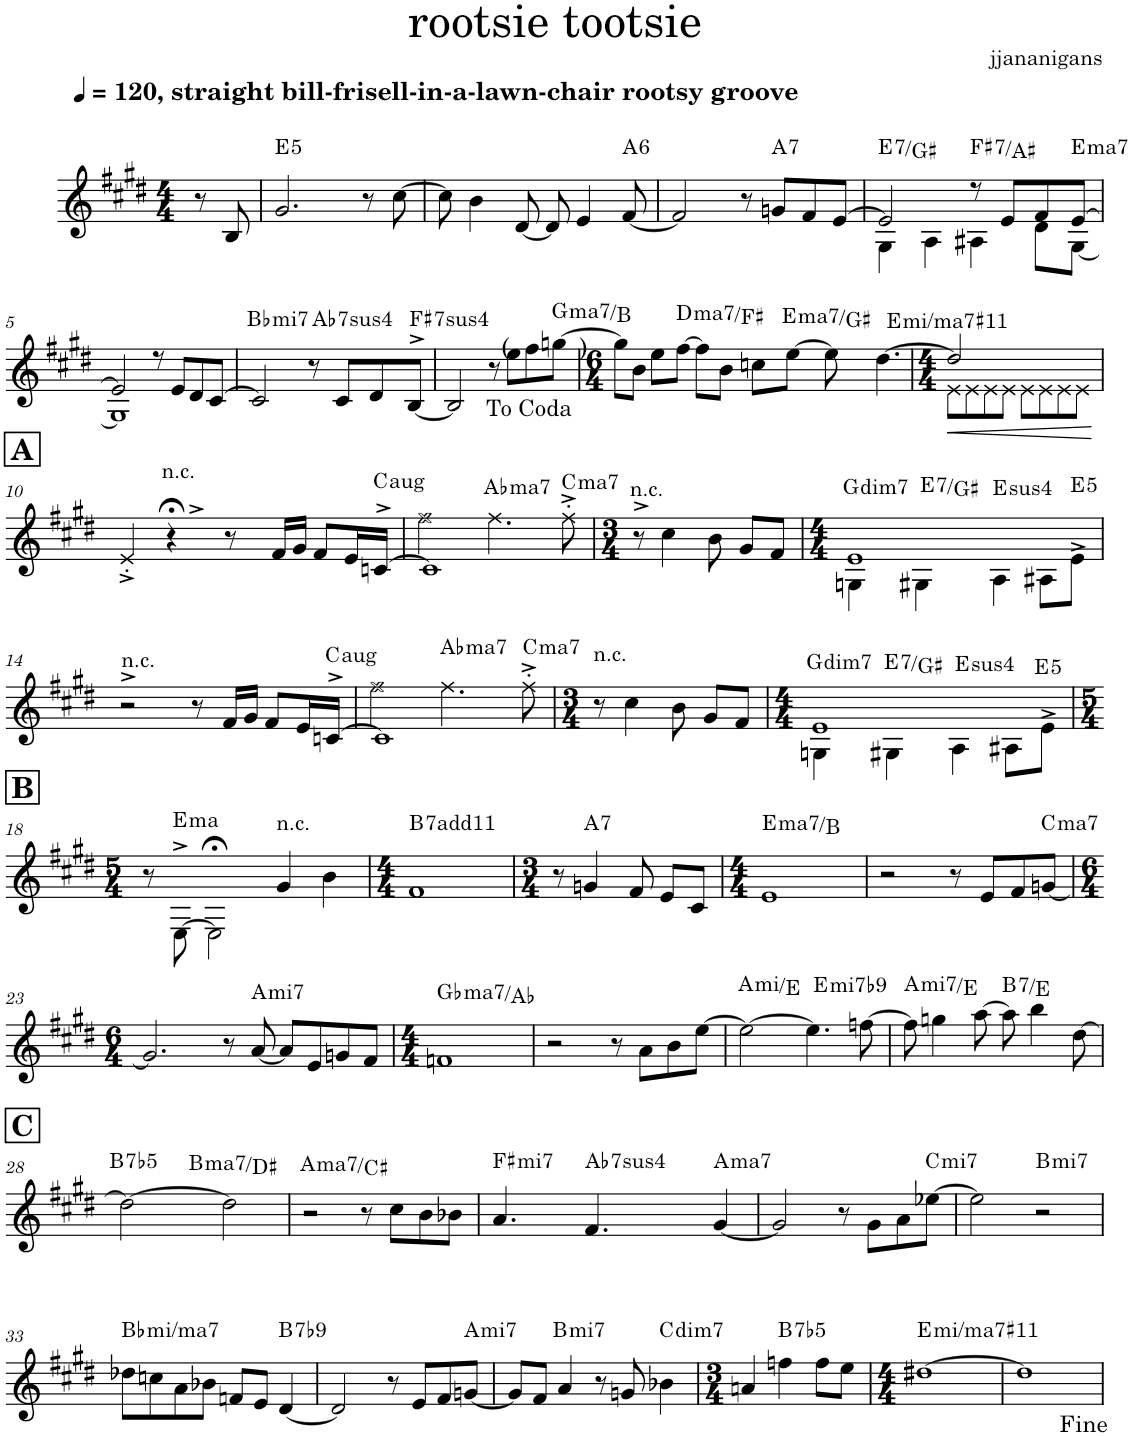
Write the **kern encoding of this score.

**kern	**dynam	**harte
*part1	*part1	*part1
*staff1	*staff1	*
*I"Piano	*	*
*I'Pno.	*	*
*clefG2	*	*
*k[f#c#g#d#]	*	*
*M4/4	*	*
*MM120	*	*
=	=	=
!LO:TX:a:B:t=, straight bill-frisell-in-a-lawn-chair rootsy groove	!	!
8r	.	.
8B/	.	.
=1	=1	=1
!	!	!LO:H:kt=5
2.g#/	.	E:(1,5)
8r	.	.
[8cc#\	.	.
=2	=2	=2
8cc#\]	.	.
4b\	.	.
[8d#/	.	.
8d#/]	.	.
4e/	.	.
!	!	!LO:H:kt=6
[8f#/	.	A:maj6
=3	=3	=3
2f#/]	.	.
8r	.	.
!	!	!LO:H:kt=7
8gn/L	.	A:7
8f#/	.	.
[8e/J	.	.
=4	=4	=4
*^	*	*
!	!	!	!LO:H:kt=7
2e/]	4G#\	.	E:7/3
.	4A\	.	.
!	!	!	!LO:H:kt=7
8r	4A#X\	.	F#:7/3
8e/L	.	.	.
8f#/	8d#\L	.	.
!	!	!	!LO:H:kt=ma7
[8e/J	[8G#\J	.	E:maj7
!!LO:LB:g=z	!!
=5	=5	=5	=5
2e/]	1G#]	.	.
8r	.	.	.
8e/L	.	.	.
8d#/	.	.	.
[8c#/J	.	.	.
*v	*v	*	*
=6	=6	=6
!	!	!LO:H:kt=mi7
2c#/]	.	Bb:min7
!	!	!LO:H:kt=74
8r	.	Ab:sus4(7)
8c#/L	.	.
8d#/	.	.
!	!	!LO:H:kt=74
[8B^>/J	.	F#:sus4(7)
=7	=7	=7
2B/]	.	.
!LO:TX:a:t=(         )	!	!
8r	.	.
8ee\L	.	.
8ff#\	.	.
!	!	!LO:H:kt=ma7
[8ggn\J	.	G:maj7/3
=8	=8	=8
*M6/4	*	*
8gg\L]	.	.
8b\J	.	.
8ee\L	.	.
!	!	!LO:H:kt=ma7
[8ff#\J	.	D:maj7/3
8ff#\L]	.	.
8b\J	.	.
8ccn\L	.	.
!	!	!LO:H:kt=ma7
[8ee\J	.	E:maj7/3
8ee\]	.	.
!	!	!LO:H:kt=mima7
[4.dd#\	.	E:minmaj7(#11)
=9	=9	=9
*M4/4	*	*
!	!LO:HP:b	!
*^	*	*
2dd#/]	8e\L	<	.
.	8e\	.	.
.	8e\	.	.
.	8e\J	.	.
8e\L	2ryy	.	.
8e\	.	.	.
8e\	.	.	.
8e\J	.	.	.
*v	*v	*	*
.	[	.
!!LO:LB:g=z
!!LO:REH:place=s1:a:B:cj:fs=14:t=A
=10	=10	=10
4e^'/	.	.
!	!	!LO:H:kt=n.c.
4r;<	.	N
8r	.	.
16f#^>/LL	.	.
16g#/JJ	.	.
8f#/L	.	.
16e/L	.	.
[16cn^>/JJ	.	.
=11	=11	=11
*^	*	*
1c]	2ff#\	.	.
!	!	!	!LO:H:kt=ma7
.	4.ff#\	.	Ab:maj7
!	!	!	!LO:H:kt=ma7
.	8ff#^>'>\	.	C:maj7
*v	*v	*	*
=12	=12	=12
*M3/4	*	*
*^	*	*
!	!	!	!LO:H:kt=n.c.
*v	*v	*	*
8r	.	N
4cc#^\	.	.
8b\	.	.
8g#/L	.	.
8f#/J	.	.
=13	=13	=13
*M4/4	*	*
*^	*	*
!	!	!	!LO:H:kt=dim7
1e	4Gn\	.	G:dim7
!	!	!	!LO:H:kt=7
.	4G#X\	.	E:7/3
!	!	!	!LO:H:kt=4
.	4A\	.	E:sus4
.	8A#X\L	.	.
!	!	!	!LO:H:kt=5
.	8e^\J	.	E:(1,5)
!!LO:LB:g=z	!!
=14	=14	=14	=14
!	!	!	!LO:H:kt=n.c.
*v	*v	*	*
2r	.	N
8r	.	.
16f#^/LL	.	.
16g#/JJ	.	.
8f#/L	.	.
16e/L	.	.
!	!	!LO:H:kt=aug
[16cn^>/JJ	.	C:aug
=15	=15	=15
*^	*	*
1c]	2ff#\	.	.
!	!	!	!LO:H:kt=ma7
.	4.ff#\	.	Ab:maj7
!	!	!	!LO:H:kt=ma7
.	8ff#^>'>\	.	C:maj7
*v	*v	*	*
=16	=16	=16
*M3/4	*	*
*^	*	*
!	!	!	!LO:H:kt=n.c.
*v	*v	*	*
8r	.	N
4cc#\	.	.
8b\	.	.
8g#/L	.	.
8f#/J	.	.
=17	=17	=17
*M4/4	*	*
*^	*	*
!	!	!	!LO:H:kt=dim7
1e	4Gn\	.	G:dim7
!	!	!	!LO:H:kt=7
.	4G#X\	.	E:7/3
!	!	!	!LO:H:kt=4
.	4A\	.	E:sus4
.	8A#X\L	.	.
!	!	!	!LO:H:kt=5
.	8e^\J	.	E:(1,5)
*v	*v	*	*
!!LO:LB:g=z
!!LO:REH:place=s1:a:B:cj:fs=14:t=B
=18	=18	=18
*M5/4	*	*
8r	.	.
!	!	!LO:H:kt=ma
[8E^\	.	E:maj
2E;<\]	.	.
!	!	!LO:H:kt=n.c.
4g#/	.	N
4b\	.	.
=19	=19	=19
*M4/4	*	*
!	!	!LO:H:kt=7
1f#	.	B:7(11)
=20	=20	=20
*M3/4	*	*
8r	.	.
!	!	!LO:H:kt=7
4gn/	.	A:7
8f#/	.	.
8e/L	.	.
8c#/J	.	.
=21	=21	=21
*M4/4	*	*
!	!	!LO:H:kt=ma7
1e	.	E:maj7/5
=22	=22	=22
2r	.	.
8r	.	.
8e/L	.	.
8f#/	.	.
!	!	!LO:H:kt=ma7
[8gn/J	.	C:maj7
!!LO:LB:g=z
=23	=23	=23
*M6/4	*	*
2.g/]	.	.
8r	.	.
!	!	!LO:H:kt=mi7
[8a/	.	A:min7
8a/L]	.	.
8e/	.	.
8gn/	.	.
8f#/J	.	.
=24	=24	=24
*M4/4	*	*
!	!	!LO:H:kt=ma7
1fn	.	Gb:maj7/2
=25	=25	=25
2r	.	.
8r	.	.
8a\L	.	.
8b\	.	.
[8ee\J	.	.
=26	=26	=26
!	!	!LO:H:kt=mi
2ee\_	.	A:min/5
!	!	!LO:H:kt=mi7
4.ee\]	.	E:min7(b9)
[8ffn\	.	.
=27	=27	=27
!	!	!LO:H:kt=mi7
8ff\]	.	A:min7/5
4ggn\	.	.
[8aa\	.	.
!	!	!LO:H:kt=7
8aa\]	.	B:7/4
4bb\	.	.
[8dd#\	.	.
!!LO:LB:g=z
!!LO:REH:place=s1:a:B:cj:fs=14:t=C
=28	=28	=28
!	!	!LO:H:kt=7
2dd#\_	.	B:(3,b5,b7)
!	!	!LO:H:kt=ma7
2dd#\]	.	B:maj7/3
=29	=29	=29
!	!	!LO:H:kt=ma7
2r	.	A:maj7/3
8r	.	.
8cc#\L	.	.
8b\	.	.
8b-X\J	.	.
=30	=30	=30
!	!	!LO:H:kt=mi7
4.a/	.	F#:min7
!	!	!LO:H:kt=74
4.f#/	.	Ab:sus4(7)
!	!	!LO:H:kt=ma7
[4g#/	.	A:maj7
=31	=31	=31
2g#/]	.	.
8r	.	.
8g#\L	.	.
8a\	.	.
!	!	!LO:H:kt=mi7
[8ee-X\J	.	C:min7
=32	=32	=32
2ee-\]	.	.
!	!	!LO:H:kt=mi7
2r	.	B:min7
!!LO:LB:g=z
=33	=33	=33
!	!	!LO:H:kt=mima7
8dd-X\L	.	Bb:minmaj7
8ccn\	.	.
8a\	.	.
8b-X\J	.	.
8fn/L	.	.
8e/J	.	.
!	!	!LO:H:kt=7
[4d#/	.	B:7(b9)
=34	=34	=34
2d#/]	.	.
8r	.	.
8e/L	.	.
8f#/	.	.
!	!	!LO:H:kt=mi7
[8gn/J	.	A:min7
=35	=35	=35
8g/L]	.	.
8f#/J	.	.
!	!	!LO:H:kt=mi7
4a/	.	B:min7
8r	.	.
8gn/	.	.
!	!	!LO:H:kt=dim7
4b-X\	.	C:dim7
=36	=36	=36
*M3/4	*	*
4an/	.	.
!	!	!LO:H:kt=7
4ffn\	.	B:(3,b5,b7)
8ff\L	.	.
8ee\J	.	.
=37	=37	=37
*M4/4	*	*
!	!	!LO:H:kt=mima7
[1dd#X	.	E:minmaj7(#11)
=38	=38	=38
1dd#]	.	.
=	=	=
*-	*-	*-
